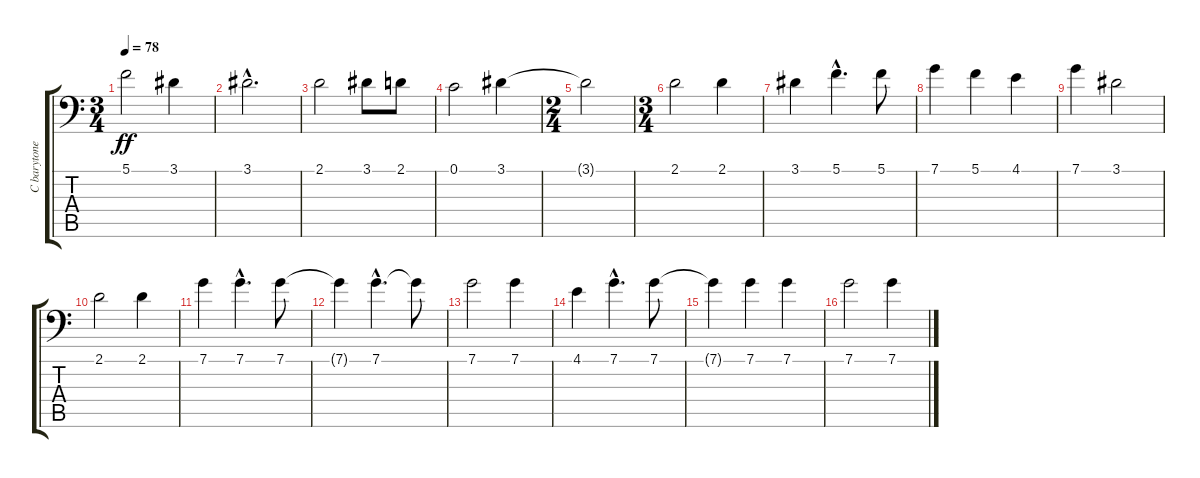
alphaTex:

\track ("C barytone" "C barytone") {instrument electricbassfinger}
\staff {score tabs}
\tuning (C3 G2 D2 A1 E1 B0) {hide}
\ts (3 4)
\tempo 78
\clef f4
\ks c
5.1.2{dy ff} 3.1.4 |
3.1{hac}.2{d} |
2.1.2 3.1.8 2.1.8 |
0.1.2 3.1.4 |
\ts (2 4)
3.1{t}.2 |
\ts (3 4)
2.1.2 2.1.4 |
3.1.4 5.1{hac}.4{d} 5.1.8 |
7.1.4 5.1.4 4.1.4 |
7.1.4 3.1.2 |
2.1.2 2.1.4 |
7.1.4 7.1{hac}.4{d} 7.1.8 |
7.1{t}.4 7.1{hac}.4{d} 7.1{t}.8 |
7.1.2 7.1.4 |
4.1.4 7.1{hac}.4{d} 7.1.8 |
7.1{t}.4 7.1.4 7.1.4 |
7.1.2 7.1.4
